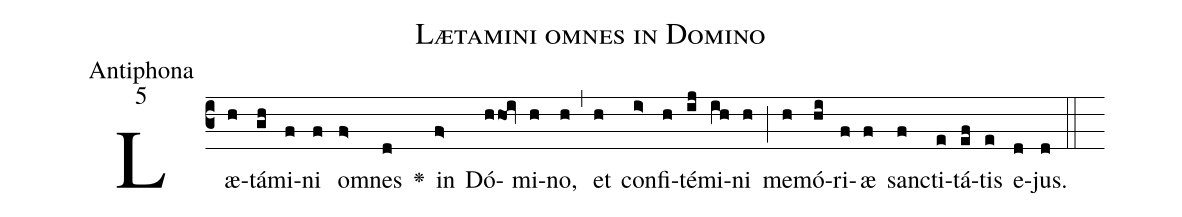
name:Lætamini omnes in Domino;
office-part:Antiphona;
mode:5;
%%
(c3)Læ(h)tá(gh)mi(f)ni(f) om(f>)nes(d) <v>\greheightstar</v>() in(f>) Dó(hhoi)mi(h)no,(h) (,) et(h) con(i>)fi(h)té(ij)mi(ih)ni(h) (;) me(h)mó(hi)ri(f)æ(f) san(f)cti(e)tá(ef)tis(e) e(d)jus.(d) (::)
